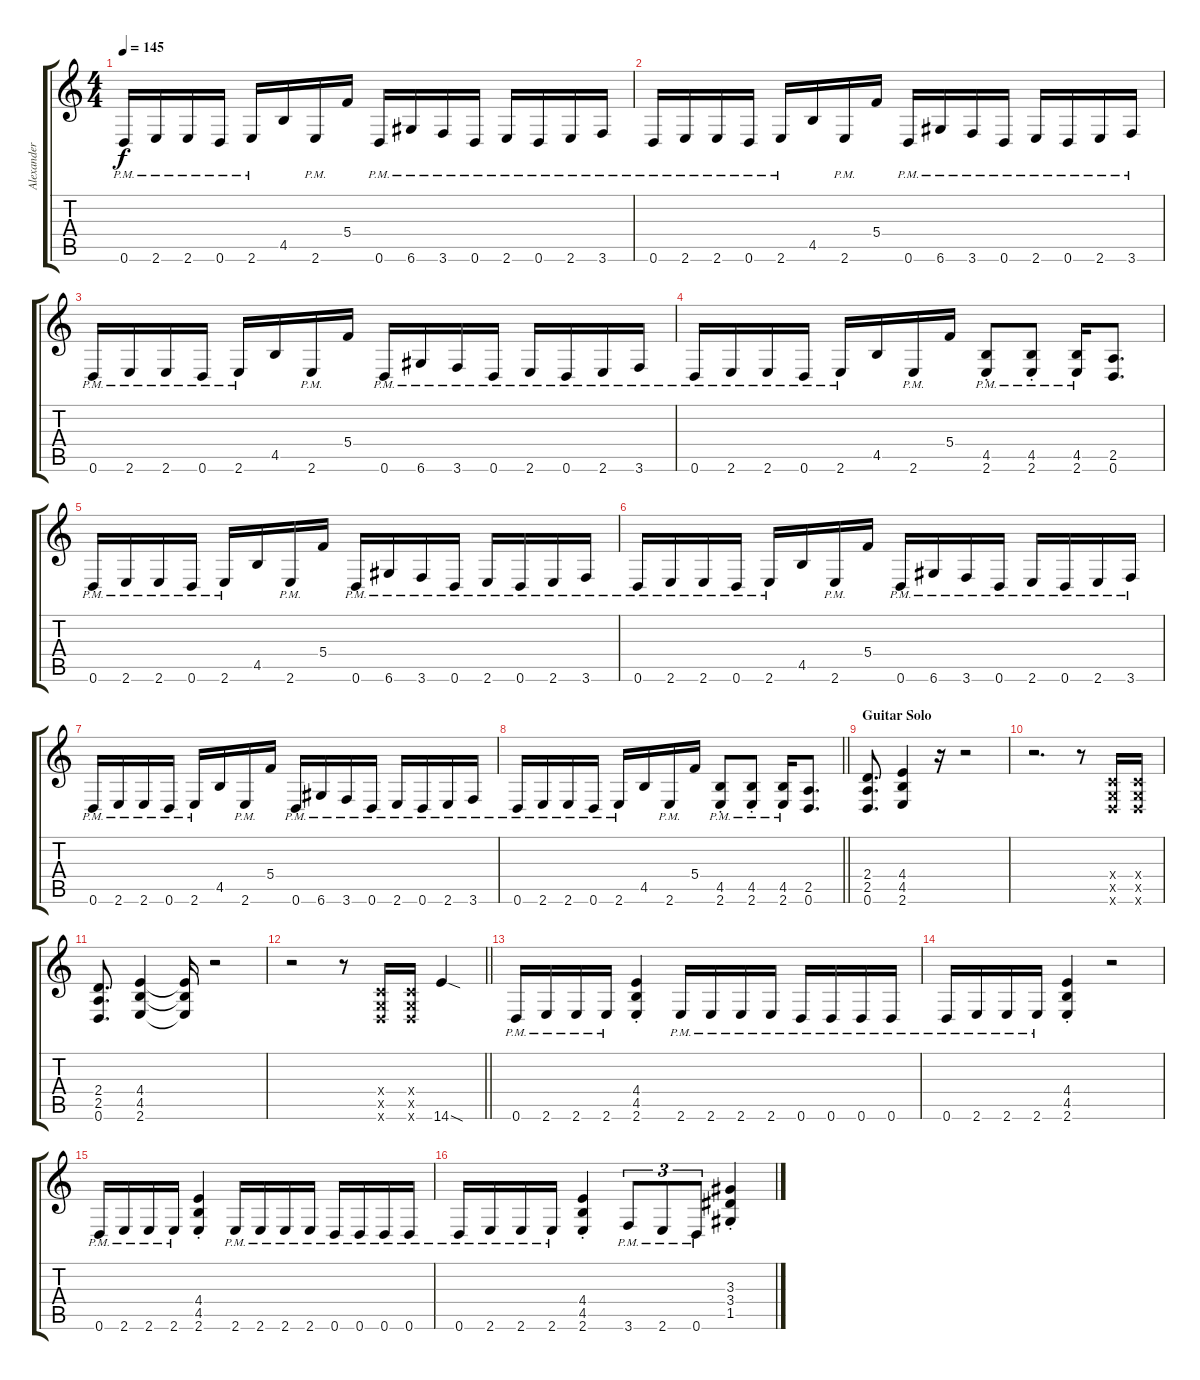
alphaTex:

\track ("Alexander (Rythm Guitar)" "Alexander ") {instrument overdrivenguitar}
\staff {score tabs}
\tuning (D4 A3 F3 C3 G2 D2) {hide}
\ts (4 4)
\tempo 145
\clef g2
\ks c
0.6{pm}.16{dy f} 2.6{pm}.16 2.6{pm}.16 0.6{pm}.16 2.6{pm}.16 4.5.16 2.6{pm}.16 5.4.16 0.6{pm}.16 6.6{pm}.16 3.6{pm}.16 0.6{pm}.16 2.6{pm}.16 0.6{pm}.16 2.6{pm}.16 3.6{pm}.16 |
0.6{pm}.16 2.6{pm}.16 2.6{pm}.16 0.6{pm}.16 2.6{pm}.16 4.5.16 2.6{pm}.16 5.4.16 0.6{pm}.16 6.6{pm}.16 3.6{pm}.16 0.6{pm}.16 2.6{pm}.16 0.6{pm}.16 2.6{pm}.16 3.6{pm}.16 |
0.6{pm}.16 2.6{pm}.16 2.6{pm}.16 0.6{pm}.16 2.6{pm}.16 4.5.16 2.6{pm}.16 5.4.16 0.6{pm}.16 6.6{pm}.16 3.6{pm}.16 0.6{pm}.16 2.6{pm}.16 0.6{pm}.16 2.6{pm}.16 3.6{pm}.16 |
0.6{pm}.16 2.6{pm}.16 2.6{pm}.16 0.6{pm}.16 2.6{pm}.16 4.5.16 2.6{pm}.16 5.4.16 (4.5{pm st} 2.6{pm st}).8 (4.5{pm st} 2.6{pm st}).8 (4.5{pm} 2.6{pm}).16 (2.5 0.6).8{d} |
0.6{pm}.16{balance 14} 2.6{pm}.16 2.6{pm}.16 0.6{pm}.16 2.6{pm}.16 4.5.16 2.6{pm}.16 5.4.16 0.6{pm}.16 6.6{pm}.16 3.6{pm}.16 0.6{pm}.16 2.6{pm}.16 0.6{pm}.16 2.6{pm}.16 3.6{pm}.16 |
0.6{pm}.16 2.6{pm}.16 2.6{pm}.16 0.6{pm}.16 2.6{pm}.16 4.5.16 2.6{pm}.16 5.4.16 0.6{pm}.16 6.6{pm}.16 3.6{pm}.16 0.6{pm}.16 2.6{pm}.16 0.6{pm}.16 2.6{pm}.16 3.6{pm}.16 |
0.6{pm}.16 2.6{pm}.16 2.6{pm}.16 0.6{pm}.16 2.6{pm}.16 4.5.16 2.6{pm}.16 5.4.16 0.6{pm}.16 6.6{pm}.16 3.6{pm}.16 0.6{pm}.16 2.6{pm}.16 0.6{pm}.16 2.6{pm}.16 3.6{pm}.16 |
\barLineRight lightlight
0.6{pm}.16 2.6{pm}.16 2.6{pm}.16 0.6{pm}.16 2.6{pm}.16 4.5.16 2.6{pm}.16 5.4.16 (4.5{pm st} 2.6{pm st}).8{volume 9 balance 13} (4.5{pm st} 2.6{pm st}).8 (4.5{pm} 2.6{pm}).16 (2.5 0.6).8{d} |
\section ("" "Guitar Solo")
(2.4 2.5 0.6).8{d volume 13 balance 14 instrument overdrivenguitar} (4.4 4.5 2.6).4 r.16 r.2 |
r.2{d} r.8 (0.4{x} 0.5{x} 0.6{x}).16 (0.4{x} 0.5{x} 0.6{x}).16 |
(2.4 2.5 0.6).8{d} (4.4 4.5 2.6).4 (4.4{t} 4.5{t} 2.6{t}).16 r.2 |
\barLineRight lightlight
r.2 r.8 (0.4{x} 0.5{x} 0.6{x}).16 (0.4{x} 0.5{x} 0.6{x}).16 14.6{sod}.4 |
0.6{pm}.16{volume 11 balance 14 instrument overdrivenguitar} 2.6{pm}.16 2.6{pm}.16 2.6{pm}.16 (4.4{st} 4.5{st} 2.6{st}).4 2.6{pm}.16 2.6{pm}.16 2.6{pm}.16 2.6{pm}.16 0.6{pm}.16 0.6{pm}.16 0.6{pm}.16 0.6{pm}.16 |
0.6{pm}.16 2.6{pm}.16 2.6{pm}.16 2.6{pm}.16 (4.4{st} 4.5{st} 2.6{st}).4 r.2 |
0.6{pm}.16 2.6{pm}.16 2.6{pm}.16 2.6{pm}.16 (4.4{st} 4.5{st} 2.6{st}).4 2.6{pm}.16 2.6{pm}.16 2.6{pm}.16 2.6{pm}.16 0.6{pm}.16 0.6{pm}.16 0.6{pm}.16 0.6{pm}.16 |
0.6{pm}.16 2.6{pm}.16 2.6{pm}.16 2.6{pm}.16 (4.4{st} 4.5{st} 2.6{st}).4 3.6{pm}.8{tu (3 2)} 2.6{pm}.8{tu (3 2)} 0.6{pm}.8{tu (3 2)} (3.3{st} 3.4{st} 1.5{st}).4
